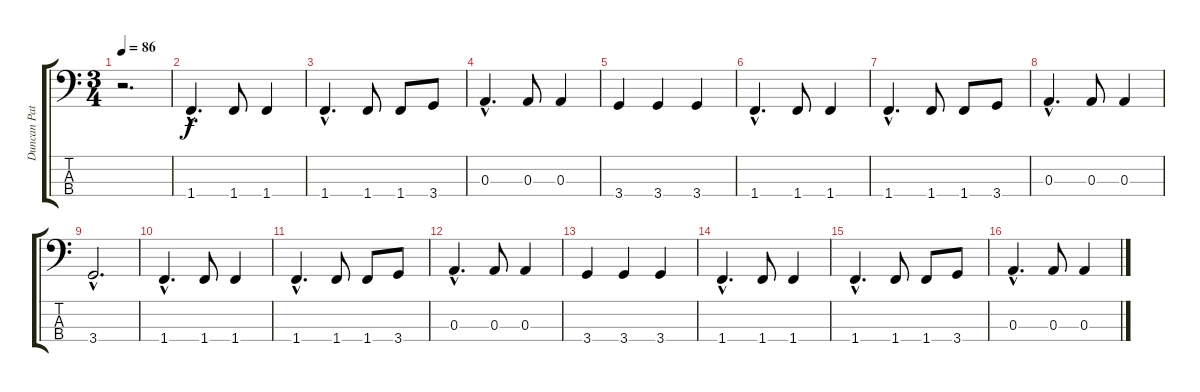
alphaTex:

\track ("Duncan Patterson (Bass Guitar)" "Duncan Pat") {instrument electricbassfinger}
\staff {score tabs}
\tuning (G2 D2 A1 E1) {hide}
\ts (3 4)
\tempo 86
\clef f4
\ks c
r.2{d dy f} |
1.4{hac}.4{d} 1.4.8 1.4.4 |
1.4{hac}.4{d} 1.4.8 1.4.8 3.4.8 |
0.3{hac}.4{d} 0.3.8 0.3.4 |
3.4.4 3.4.4 3.4.4 |
1.4{hac}.4{d} 1.4.8 1.4.4 |
1.4{hac}.4{d} 1.4.8 1.4.8 3.4.8 |
0.3{hac}.4{d} 0.3.8 0.3.4 |
3.4{hac}.2{d} |
1.4{hac}.4{d} 1.4.8 1.4.4 |
1.4{hac}.4{d} 1.4.8 1.4.8 3.4.8 |
0.3{hac}.4{d} 0.3.8 0.3.4 |
3.4.4 3.4.4 3.4.4 |
1.4{hac}.4{d} 1.4.8 1.4.4 |
1.4{hac}.4{d} 1.4.8 1.4.8 3.4.8 |
0.3{hac}.4{d} 0.3.8 0.3.4
